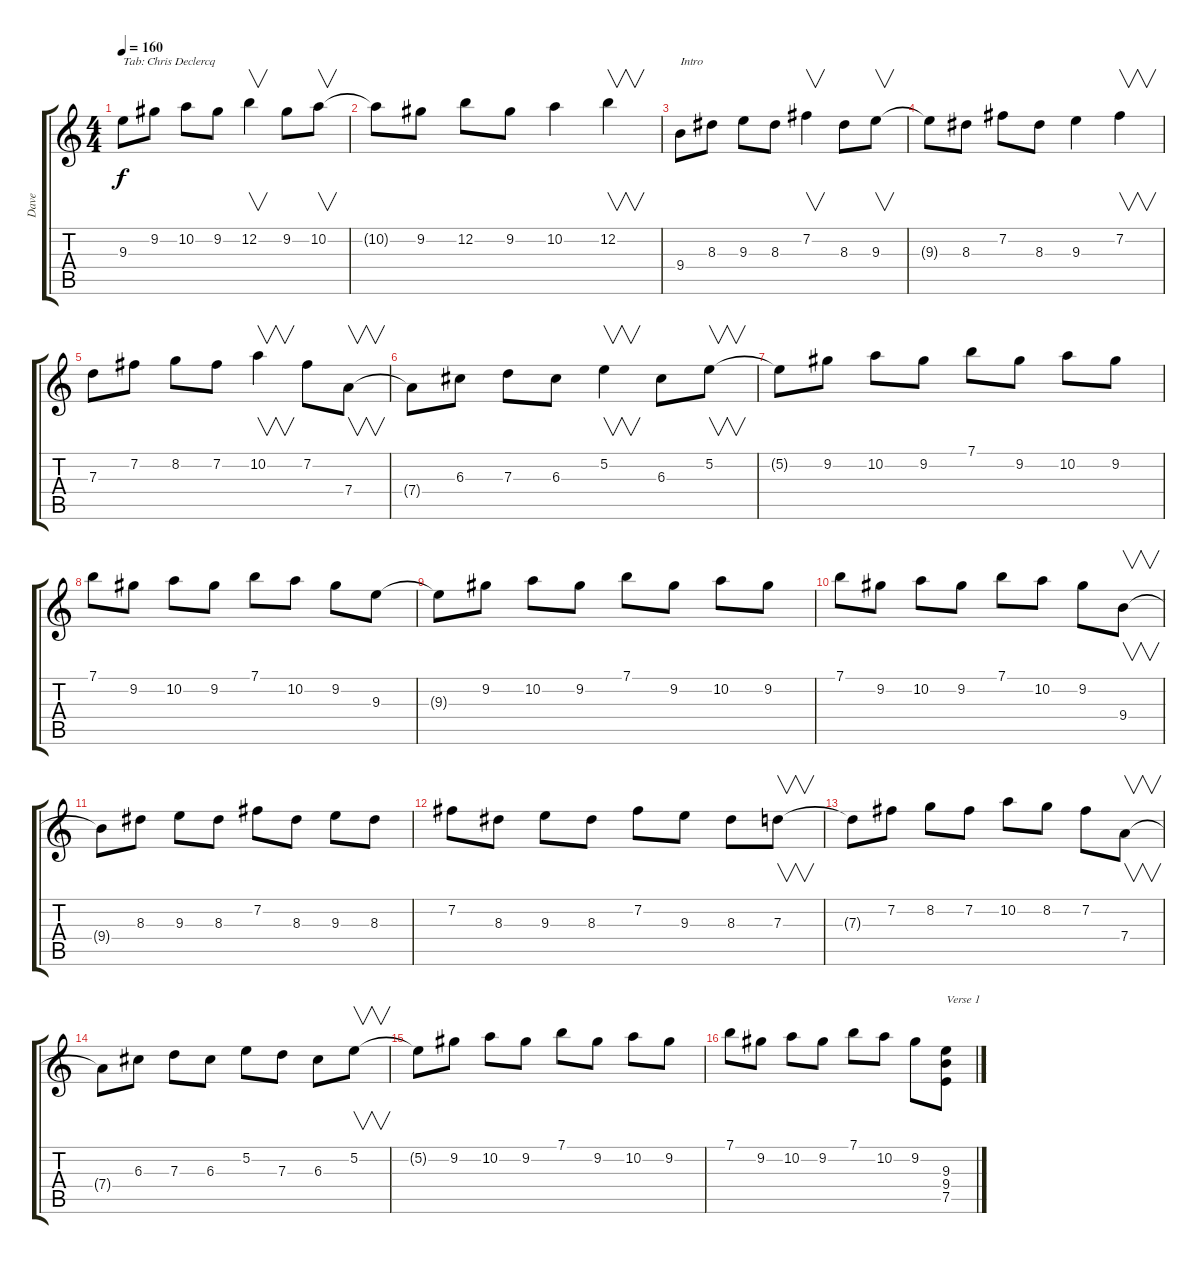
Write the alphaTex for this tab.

\track ("Dave" "Dave") {instrument distortionguitar}
\staff {score tabs}
\tuning (E4 B3 G3 D3 A2 E2) {hide}
\ts (4 4)
\tempo 160
\clef g2
\ks c
9.3.8{txt "Tab: Chris Declercq" dy f instrument distortionguitar} 9.2.8 10.2.8 9.2.8 12.2.4{v} 9.2.8 10.2.8{v} |
10.2{t}.8 9.2.8 12.2.8 9.2.8 10.2.4 12.2.4{v} |
9.4.8{txt "Intro"} 8.3.8 9.3.8 8.3.8 7.2.4{v} 8.3.8 9.3.8{v} |
9.3{t}.8 8.3.8 7.2.8 8.3.8 9.3.4 7.2.4{v} |
7.3.8 7.2.8 8.2.8 7.2.8 10.2.4{v} 7.2.8 7.4.8{v} |
7.4{t}.8 6.3.8 7.3.8 6.3.8 5.2.4{v} 6.3.8 5.2.8{v} |
5.2{t}.8 9.2.8 10.2.8 9.2.8 7.1.8 9.2.8 10.2.8 9.2.8 |
7.1.8 9.2.8 10.2.8 9.2.8 7.1.8 10.2.8 9.2.8 9.3.8 |
9.3{t}.8 9.2.8 10.2.8 9.2.8 7.1.8 9.2.8 10.2.8 9.2.8 |
7.1.8 9.2.8 10.2.8 9.2.8 7.1.8 10.2.8 9.2.8 9.4.8{v} |
9.4{t}.8 8.3.8 9.3.8 8.3.8 7.2.8 8.3.8 9.3.8 8.3.8 |
7.2.8 8.3.8 9.3.8 8.3.8 7.2.8 9.3.8 8.3.8 7.3.8{v} |
7.3{t}.8 7.2.8 8.2.8 7.2.8 10.2.8 8.2.8 7.2.8 7.4.8{v} |
7.4{t}.8 6.3.8 7.3.8 6.3.8 5.2.8 7.3.8 6.3.8 5.2.8{v} |
5.2{t}.8 9.2.8 10.2.8 9.2.8 7.1.8 9.2.8 10.2.8 9.2.8 |
7.1.8 9.2.8 10.2.8 9.2.8 7.1.8 10.2.8 9.2.8 (9.3 9.4 7.5).8{txt "Verse 1"}
